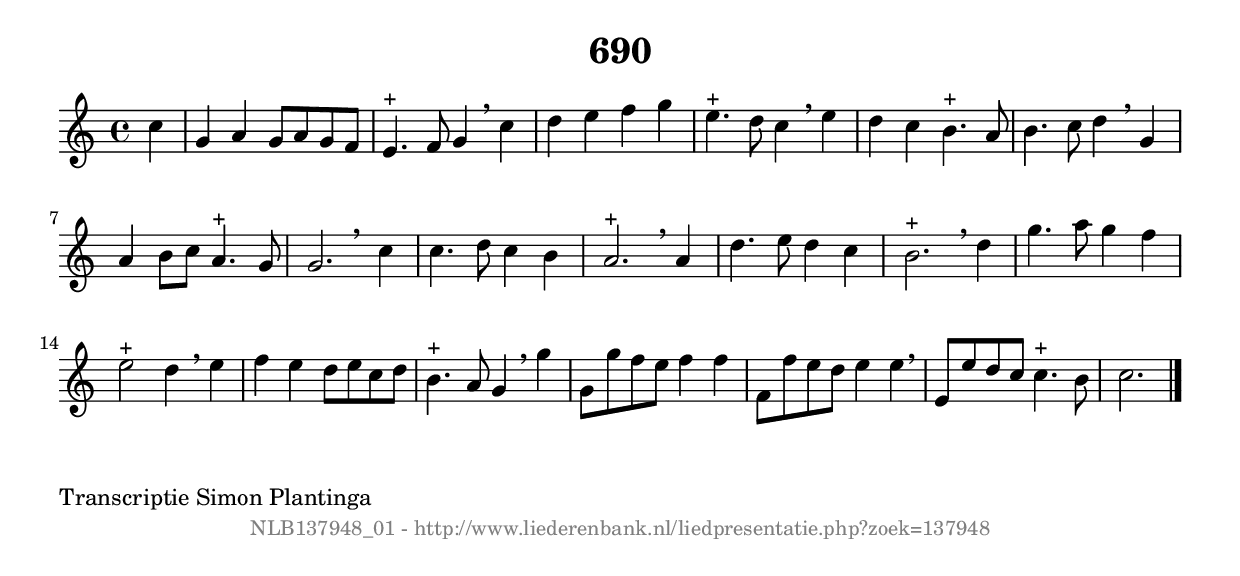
%
% produced by wce2krn 1.64 (7 June 2014)
%
\version"2.16"
#(append! paper-alist '(("long" . (cons (* 210 mm) (* 2000 mm)))))
#(set-default-paper-size "long")
sb = {\breathe}
mBreak = {\breathe }
bBreak = {\breathe }
x = {\once\override NoteHead #'style = #'cross }
gl=\glissando
itime={\override Staff.TimeSignature #'stencil = ##f }
ficta = {\once\set suggestAccidentals = ##t}
fine = {\once\override Score.RehearsalMark #'self-alignment-X = #1 \mark \markup {\italic{Fine}}}
dc = {\once\override Score.RehearsalMark #'self-alignment-X = #1 \mark \markup {\italic{D.C.}}}
dcf = {\once\override Score.RehearsalMark #'self-alignment-X = #1 \mark \markup {\italic{D.C. al Fine}}}
dcc = {\once\override Score.RehearsalMark #'self-alignment-X = #1 \mark \markup {\italic{D.C. al Coda}}}
ds = {\once\override Score.RehearsalMark #'self-alignment-X = #1 \mark \markup {\italic{D.S.}}}
dsf = {\once\override Score.RehearsalMark #'self-alignment-X = #1 \mark \markup {\italic{D.S. al Fine}}}
dsc = {\once\override Score.RehearsalMark #'self-alignment-X = #1 \mark \markup {\italic{D.S. al Coda}}}
pv = {\set Score.repeatCommands = #'((volta "1"))}
sv = {\set Score.repeatCommands = #'((volta "2"))}
tv = {\set Score.repeatCommands = #'((volta "3"))}
qv = {\set Score.repeatCommands = #'((volta "4"))}
xv = {\set Score.repeatCommands = #'((volta #f))}
\header{ tagline = ""
title = "690"
}
\score {{
\key c \major
\relative g'
{
\set melismaBusyProperties = #'()
\partial 32*8
\time 4/4
\tempo 4=120
\override Score.MetronomeMark #'transparent = ##t
\override Score.RehearsalMark #'break-visibility = #(vector #t #t #f)
c4 | g4 a4 g8 a8 g8 f8 | e4.^"+" f8 g4 \sb c4 | d4 e4 f4 g4 | e4.^"+" d8 c4 \mBreak
e4 | d4 c4 b4.^"+" a8 | b4. c8 d4 \sb g,4 | a4 b8 c8 a4.^"+" g8 | g2. \bar ":|:" \bBreak
c4 | c4. d8 c4 b4 | a2.^"+" \sb a4 | d4. e8 d4 c4 | b2.^"+" \mBreak
d4 | g4. a8 g4 f4 | e2^"+" d4 \sb e4 | f4 e4 d8 e8 c8 d8 | b4.^"+" a8 g4 \mBreak
g'4 | g,8 g'8 f8 e8 f4 f4 | f,8 f'8 e8 d8 e4 e4 \sb | e,8 e'8 d8 c8 c4.^"+" b8 | c2. \bar "|."
 }}
 \midi { }
 \layout {
            indent = 0.0\cm
}
}
\markup { \wordwrap-string #" 
Transcriptie Simon Plantinga
"}
\markup { \vspace #0 } \markup { \with-color #grey \fill-line { \center-column { \smaller "NLB137948_01 - http://www.liederenbank.nl/liedpresentatie.php?zoek=137948" } } }
